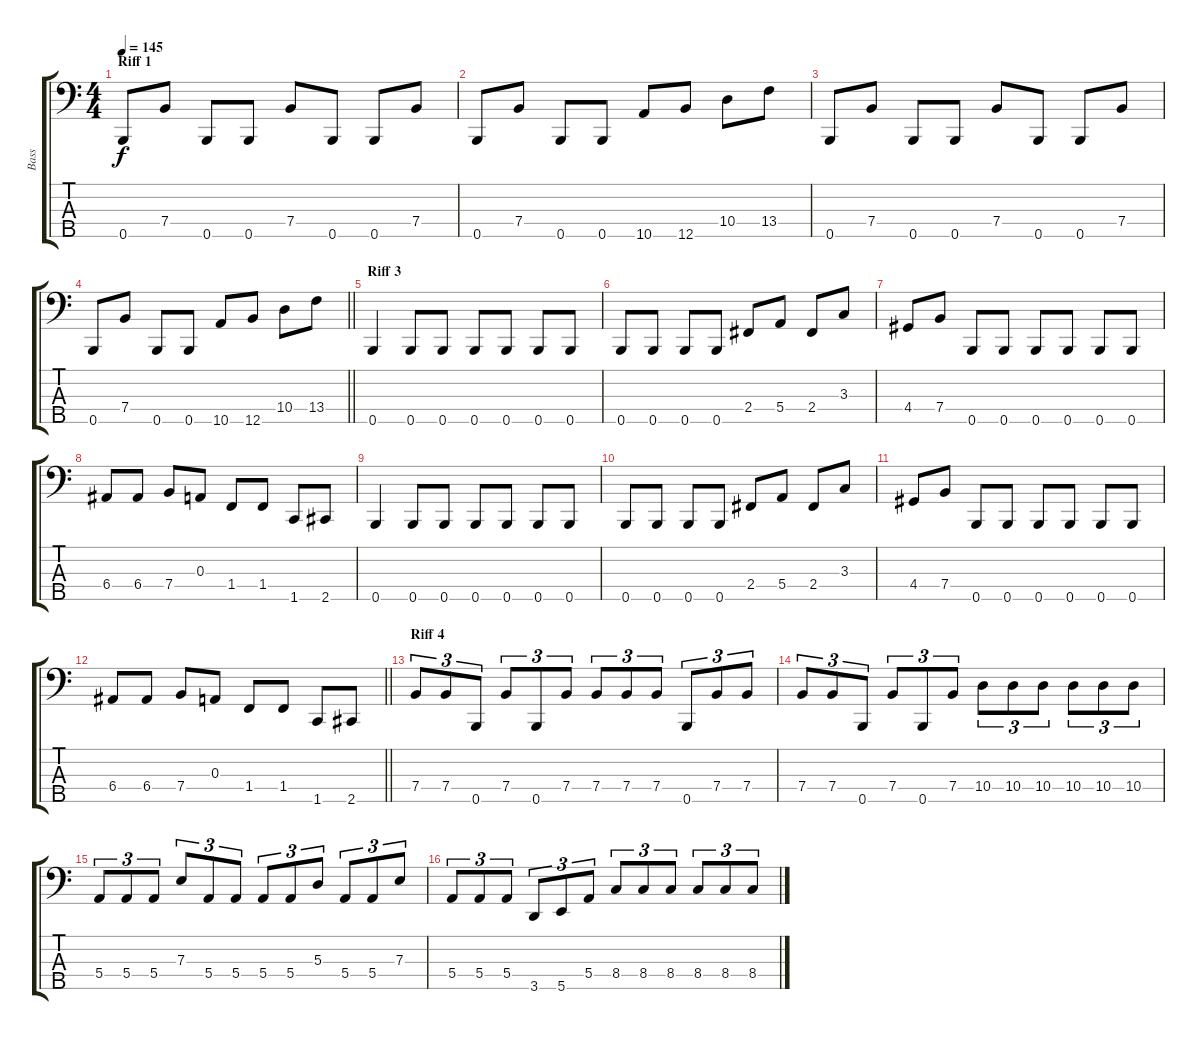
\track ("Bass" "Bass") {instrument electricbasspick}
\staff {score tabs}
\tuning (G2 D2 A1 E1 B0) {hide}
\ts (4 4)
\section ("" "Riff 1")
\tempo 145
\clef f4
\ks c
0.5.8{dy f} 7.4.8 0.5.8 0.5.8 7.4.8 0.5.8 0.5.8 7.4.8 |
0.5.8 7.4.8 0.5.8 0.5.8 10.5.8 12.5.8 10.4.8 13.4.8 |
0.5.8 7.4.8 0.5.8 0.5.8 7.4.8 0.5.8 0.5.8 7.4.8 |
\barLineRight lightlight
0.5.8 7.4.8 0.5.8 0.5.8 10.5.8 12.5.8 10.4.8 13.4.8 |
\section ("" "Riff 3")
0.5.4 0.5.8 0.5.8 0.5.8 0.5.8 0.5.8 0.5.8 |
0.5.8 0.5.8 0.5.8 0.5.8 2.4.8 5.4.8 2.4.8 3.3.8 |
4.4.8 7.4.8 0.5.8 0.5.8 0.5.8 0.5.8 0.5.8 0.5.8 |
6.4.8 6.4.8 7.4.8 0.3.8 1.4.8 1.4.8 1.5.8 2.5.8 |
0.5.4 0.5.8 0.5.8 0.5.8 0.5.8 0.5.8 0.5.8 |
0.5.8 0.5.8 0.5.8 0.5.8 2.4.8 5.4.8 2.4.8 3.3.8 |
4.4.8 7.4.8 0.5.8 0.5.8 0.5.8 0.5.8 0.5.8 0.5.8 |
\barLineRight lightlight
6.4.8 6.4.8 7.4.8 0.3.8 1.4.8 1.4.8 1.5.8 2.5.8 |
\section ("" "Riff 4")
7.4.8{tu (3 2)} 7.4.8{tu (3 2)} 0.5.8{tu (3 2)} 7.4.8{tu (3 2)} 0.5.8{tu (3 2)} 7.4.8{tu (3 2)} 7.4.8{tu (3 2)} 7.4.8{tu (3 2)} 7.4.8{tu (3 2)} 0.5.8{tu (3 2)} 7.4.8{tu (3 2)} 7.4.8{tu (3 2)} |
7.4.8{tu (3 2)} 7.4.8{tu (3 2)} 0.5.8{tu (3 2)} 7.4.8{tu (3 2)} 0.5.8{tu (3 2)} 7.4.8{tu (3 2)} 10.4.8{tu (3 2)} 10.4.8{tu (3 2)} 10.4.8{tu (3 2)} 10.4.8{tu (3 2)} 10.4.8{tu (3 2)} 10.4.8{tu (3 2)} |
5.4.8{tu (3 2)} 5.4.8{tu (3 2)} 5.4.8{tu (3 2)} 7.3.8{tu (3 2)} 5.4.8{tu (3 2)} 5.4.8{tu (3 2)} 5.4.8{tu (3 2)} 5.4.8{tu (3 2)} 5.3.8{tu (3 2)} 5.4.8{tu (3 2)} 5.4.8{tu (3 2)} 7.3.8{tu (3 2)} |
5.4.8{tu (3 2)} 5.4.8{tu (3 2)} 5.4.8{tu (3 2)} 3.5.8{tu (3 2)} 5.5.8{tu (3 2)} 5.4.8{tu (3 2)} 8.4.8{tu (3 2)} 8.4.8{tu (3 2)} 8.4.8{tu (3 2)} 8.4.8{tu (3 2)} 8.4.8{tu (3 2)} 8.4.8{tu (3 2)}
